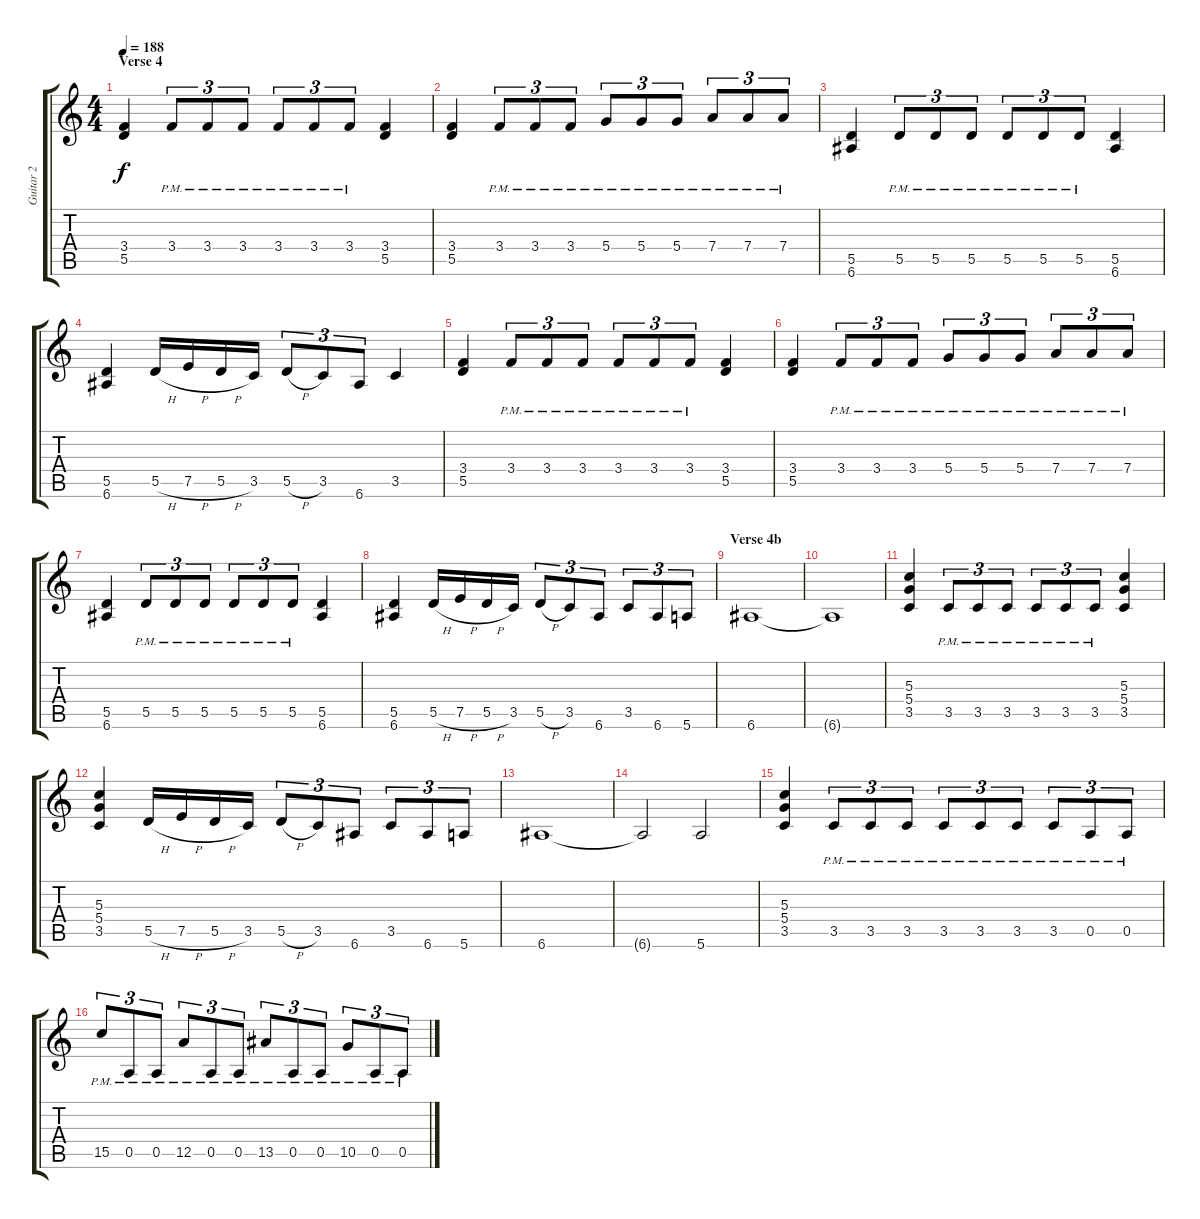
\track ("Guitar 2" "Guitar 2") {instrument distortionguitar}
\staff {score tabs}
\tuning (E4 B3 G3 D3 A2 E2) {hide}
\ts (4 4)
\section ("" "Verse 4")
\tempo 188
\clef g2
\ks c
(3.4 5.5).4{dy f} 3.4{pm}.8{tu (3 2)} 3.4{pm}.8{tu (3 2)} 3.4{pm}.8{tu (3 2)} 3.4{pm}.8{tu (3 2)} 3.4{pm}.8{tu (3 2)} 3.4{pm}.8{tu (3 2)} (3.4 5.5).4 |
(3.4 5.5).4 3.4{pm}.8{tu (3 2)} 3.4{pm}.8{tu (3 2)} 3.4{pm}.8{tu (3 2)} 5.4{pm}.8{tu (3 2)} 5.4{pm}.8{tu (3 2)} 5.4{pm}.8{tu (3 2)} 7.4{pm}.8{tu (3 2)} 7.4{pm}.8{tu (3 2)} 7.4{pm}.8{tu (3 2)} |
(5.5 6.6).4 5.5{pm}.8{tu (3 2)} 5.5{pm}.8{tu (3 2)} 5.5{pm}.8{tu (3 2)} 5.5{pm}.8{tu (3 2)} 5.5{pm}.8{tu (3 2)} 5.5{pm}.8{tu (3 2)} (5.5 6.6).4 |
(5.5 6.6).4 5.5{h}.16 7.5{h}.16 5.5{h}.16 3.5.16 5.5{h}.8{tu (3 2)} 3.5.8{tu (3 2)} 6.6.8{tu (3 2)} 3.5.4 |
(3.4 5.5).4 3.4{pm}.8{tu (3 2)} 3.4{pm}.8{tu (3 2)} 3.4{pm}.8{tu (3 2)} 3.4{pm}.8{tu (3 2)} 3.4{pm}.8{tu (3 2)} 3.4{pm}.8{tu (3 2)} (3.4 5.5).4 |
(3.4 5.5).4 3.4{pm}.8{tu (3 2)} 3.4{pm}.8{tu (3 2)} 3.4{pm}.8{tu (3 2)} 5.4{pm}.8{tu (3 2)} 5.4{pm}.8{tu (3 2)} 5.4{pm}.8{tu (3 2)} 7.4{pm}.8{tu (3 2)} 7.4{pm}.8{tu (3 2)} 7.4{pm}.8{tu (3 2)} |
(5.5 6.6).4 5.5{pm}.8{tu (3 2)} 5.5{pm}.8{tu (3 2)} 5.5{pm}.8{tu (3 2)} 5.5{pm}.8{tu (3 2)} 5.5{pm}.8{tu (3 2)} 5.5{pm}.8{tu (3 2)} (5.5 6.6).4 |
(5.5 6.6).4 5.5{h}.16 7.5{h}.16 5.5{h}.16 3.5.16 5.5{h}.8{tu (3 2)} 3.5.8{tu (3 2)} 6.6.8{tu (3 2)} 3.5.8{tu (3 2)} 6.6.8{tu (3 2)} 5.6.8{tu (3 2)} |
\section ("" "Verse 4b")
6.6.1 |
6.6{t}.1 |
(5.3 5.4 3.5).4 3.5{pm}.8{tu (3 2)} 3.5{pm}.8{tu (3 2)} 3.5{pm}.8{tu (3 2)} 3.5{pm}.8{tu (3 2)} 3.5{pm}.8{tu (3 2)} 3.5{pm}.8{tu (3 2)} (5.3 5.4 3.5).4 |
(5.3 5.4 3.5).4 5.5{h}.16 7.5{h}.16 5.5{h}.16 3.5.16 5.5{h}.8{tu (3 2)} 3.5.8{tu (3 2)} 6.6.8{tu (3 2)} 3.5.8{tu (3 2)} 6.6.8{tu (3 2)} 5.6.8{tu (3 2)} |
6.6.1 |
6.6{t}.2 5.6.2 |
(5.3 5.4 3.5).4 3.5{pm}.8{tu (3 2)} 3.5{pm}.8{tu (3 2)} 3.5{pm}.8{tu (3 2)} 3.5{pm}.8{tu (3 2)} 3.5{pm}.8{tu (3 2)} 3.5{pm}.8{tu (3 2)} 3.5{pm}.8{tu (3 2)} 0.5{pm}.8{tu (3 2)} 0.5{pm}.8{tu (3 2)} |
15.5{pm}.8{tu (3 2)} 0.5{pm}.8{tu (3 2)} 0.5{pm}.8{tu (3 2)} 12.5{pm}.8{tu (3 2)} 0.5{pm}.8{tu (3 2)} 0.5{pm}.8{tu (3 2)} 13.5{pm}.8{tu (3 2)} 0.5{pm}.8{tu (3 2)} 0.5{pm}.8{tu (3 2)} 10.5{pm}.8{tu (3 2)} 0.5{pm}.8{tu (3 2)} 0.5{pm}.8{tu (3 2)}
